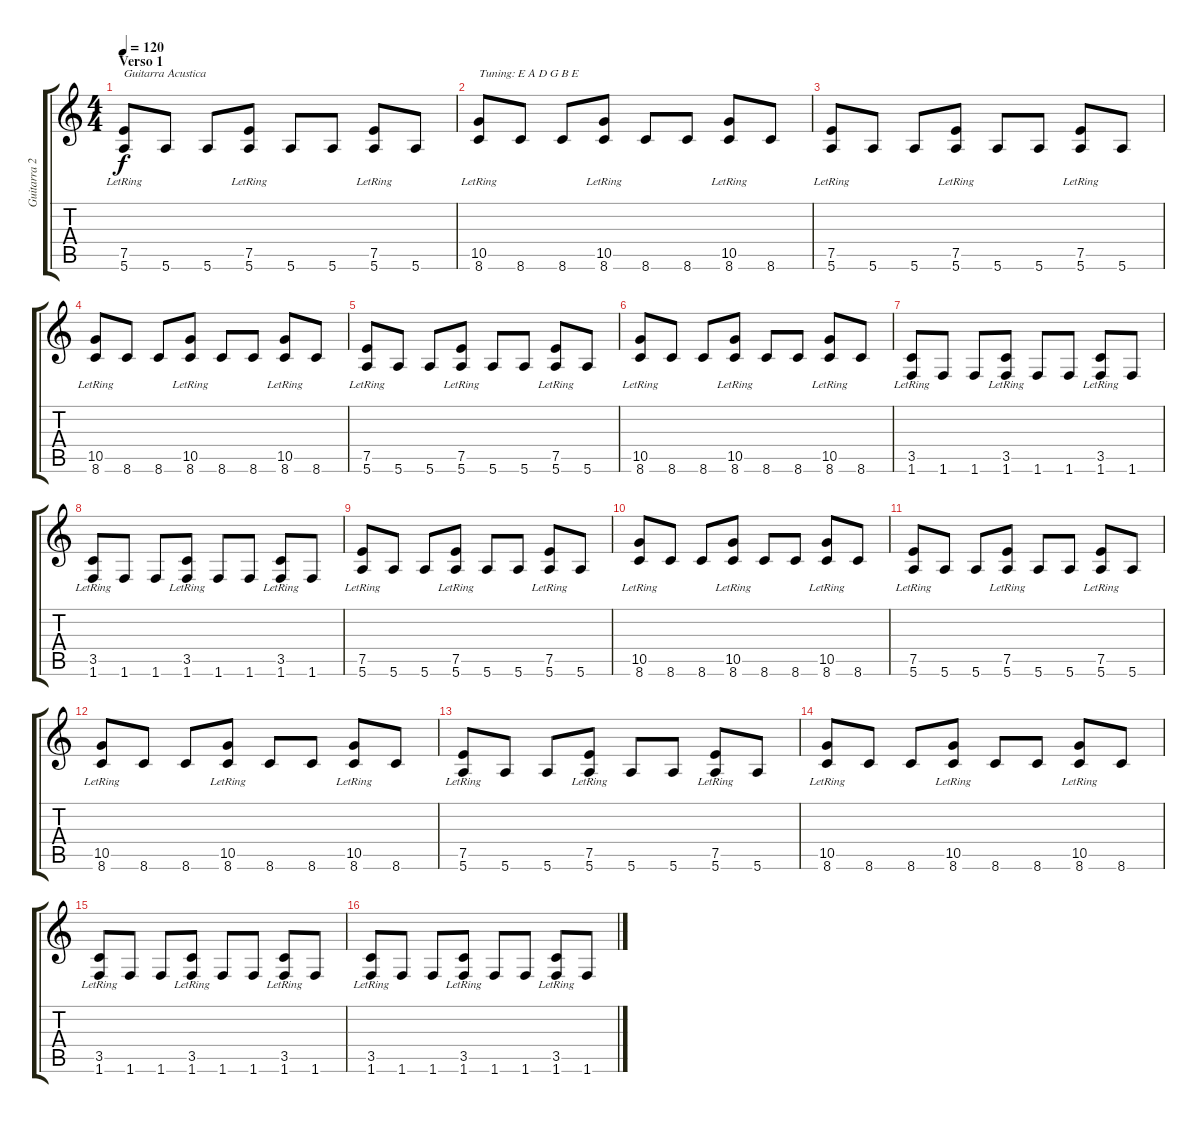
\track ("Guitarra 2 ((Craig))" "Guitarra 2") {instrument acousticguitarsteel}
\staff {score tabs}
\tuning (E4 B3 G3 D3 A2 E2) {hide}
\ts (4 4)
\section ("" "Verso 1")
\tempo 120
\clef g2
\ks c
(7.5{lr} 5.6).8{txt "Guitarra Acustica" dy f instrument acousticguitarsteel} 5.6.8 5.6.8 (7.5{lr} 5.6).8 5.6.8 5.6.8 (7.5{lr} 5.6).8 5.6.8 |
(10.5{lr} 8.6).8{txt "Tuning: E A D G B E"} 8.6.8 8.6.8 (10.5{lr} 8.6).8 8.6.8 8.6.8 (10.5{lr} 8.6).8 8.6.8 |
(7.5{lr} 5.6).8 5.6.8 5.6.8 (7.5{lr} 5.6).8 5.6.8 5.6.8 (7.5{lr} 5.6).8 5.6.8 |
(10.5{lr} 8.6).8 8.6.8 8.6.8 (10.5{lr} 8.6).8 8.6.8 8.6.8 (10.5{lr} 8.6).8 8.6.8 |
(7.5{lr} 5.6).8 5.6.8 5.6.8 (7.5{lr} 5.6).8 5.6.8 5.6.8 (7.5{lr} 5.6).8 5.6.8 |
(10.5{lr} 8.6).8 8.6.8 8.6.8 (10.5{lr} 8.6).8 8.6.8 8.6.8 (10.5{lr} 8.6).8 8.6.8 |
(3.5{lr} 1.6).8 1.6.8 1.6.8 (3.5{lr} 1.6).8 1.6.8 1.6.8 (3.5{lr} 1.6).8 1.6.8 |
(3.5{lr} 1.6).8 1.6.8 1.6.8 (3.5{lr} 1.6).8 1.6.8 1.6.8 (3.5{lr} 1.6).8 1.6.8 |
(7.5{lr} 5.6).8 5.6.8 5.6.8 (7.5{lr} 5.6).8 5.6.8 5.6.8 (7.5{lr} 5.6).8 5.6.8 |
(10.5{lr} 8.6).8 8.6.8 8.6.8 (10.5{lr} 8.6).8 8.6.8 8.6.8 (10.5{lr} 8.6).8 8.6.8 |
(7.5{lr} 5.6).8 5.6.8 5.6.8 (7.5{lr} 5.6).8 5.6.8 5.6.8 (7.5{lr} 5.6).8 5.6.8 |
(10.5{lr} 8.6).8 8.6.8 8.6.8 (10.5{lr} 8.6).8 8.6.8 8.6.8 (10.5{lr} 8.6).8 8.6.8 |
(7.5{lr} 5.6).8 5.6.8 5.6.8 (7.5{lr} 5.6).8 5.6.8 5.6.8 (7.5{lr} 5.6).8 5.6.8 |
(10.5{lr} 8.6).8 8.6.8 8.6.8 (10.5{lr} 8.6).8 8.6.8 8.6.8 (10.5{lr} 8.6).8 8.6.8 |
(3.5{lr} 1.6).8 1.6.8 1.6.8 (3.5{lr} 1.6).8 1.6.8 1.6.8 (3.5{lr} 1.6).8 1.6.8 |
(3.5{lr} 1.6).8 1.6.8 1.6.8 (3.5{lr} 1.6).8 1.6.8 1.6.8 (3.5{lr} 1.6).8 1.6.8
